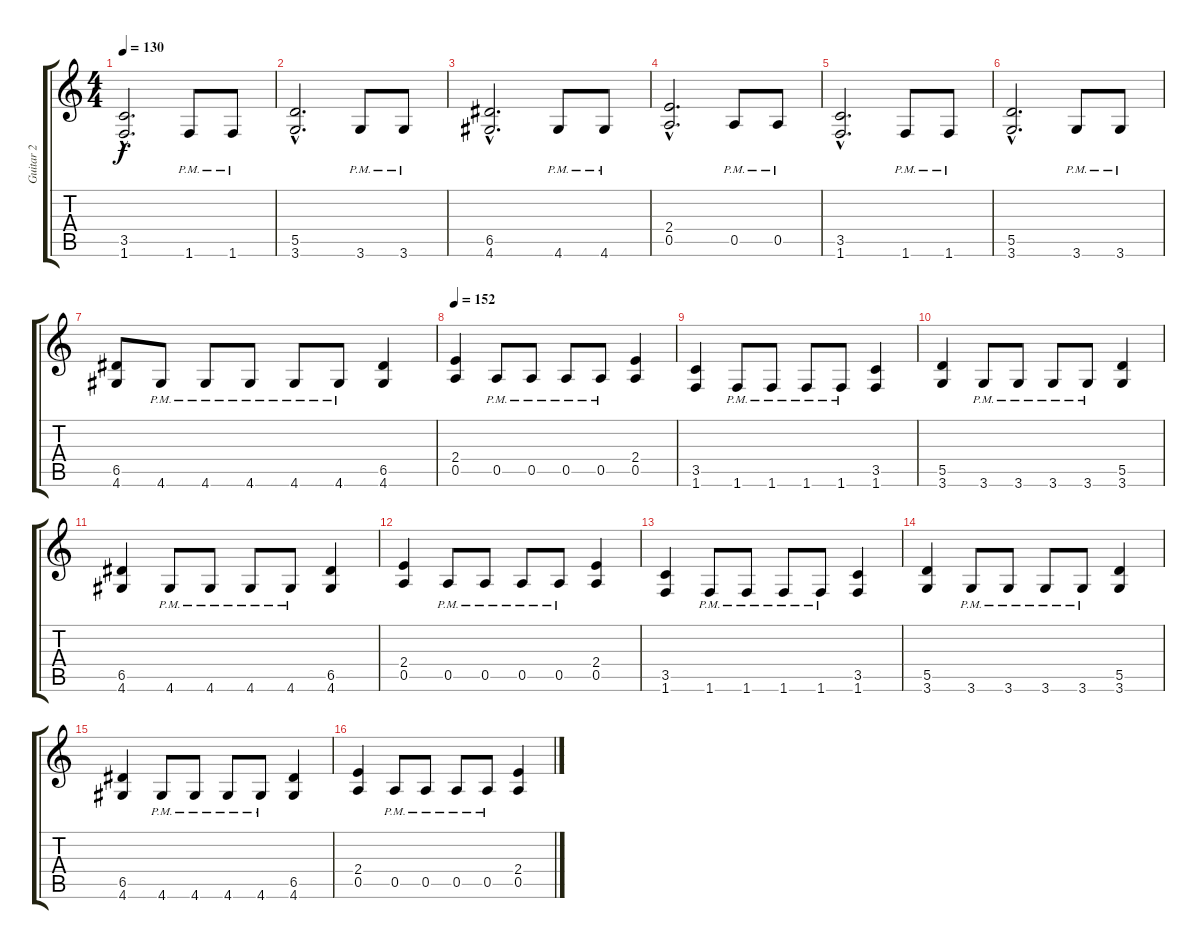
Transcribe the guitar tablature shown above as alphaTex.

\track ("Guitar 2" "Guitar 2") {instrument distortionguitar}
\staff {score tabs}
\tuning (E4 B3 G3 D3 A2 E2) {hide}
\ts (4 4)
\tempo 130
\clef g2
\ks c
(3.5{hac} 1.6{hac}).2{d dy f} 1.6{pm}.8 1.6{pm}.8 |
(5.5{hac} 3.6{hac}).2{d} 3.6{pm}.8 3.6{pm}.8 |
(6.5{hac} 4.6{hac}).2{d} 4.6{pm}.8 4.6{pm}.8 |
(2.4{hac} 0.5{hac}).2{d} 0.5{pm}.8 0.5{pm}.8 |
(3.5{hac} 1.6{hac}).2{d} 1.6{pm}.8 1.6{pm}.8 |
(5.5{hac} 3.6{hac}).2{d} 3.6{pm}.8 3.6{pm}.8 |
(6.5 4.6).8 4.6{pm}.8 4.6{pm}.8 4.6{pm}.8 4.6{pm}.8 4.6{pm}.8 (6.5 4.6).4 |
\section ("" "")
\tempo 152
(2.4 0.5).4 0.5{pm}.8 0.5{pm}.8 0.5{pm}.8 0.5{pm}.8 (2.4 0.5).4 |
(3.5 1.6).4 1.6{pm}.8 1.6{pm}.8 1.6{pm}.8 1.6{pm}.8 (3.5 1.6).4 |
(5.5 3.6).4 3.6{pm}.8 3.6{pm}.8 3.6{pm}.8 3.6{pm}.8 (5.5 3.6).4 |
(6.5 4.6).4 4.6{pm}.8 4.6{pm}.8 4.6{pm}.8 4.6{pm}.8 (6.5 4.6).4 |
(2.4 0.5).4 0.5{pm}.8 0.5{pm}.8 0.5{pm}.8 0.5{pm}.8 (2.4 0.5).4 |
(3.5 1.6).4 1.6{pm}.8 1.6{pm}.8 1.6{pm}.8 1.6{pm}.8 (3.5 1.6).4 |
(5.5 3.6).4 3.6{pm}.8 3.6{pm}.8 3.6{pm}.8 3.6{pm}.8 (5.5 3.6).4 |
(6.5 4.6).4 4.6{pm}.8 4.6{pm}.8 4.6{pm}.8 4.6{pm}.8 (6.5 4.6).4 |
\section ("" "")
(2.4 0.5).4 0.5{pm}.8 0.5{pm}.8 0.5{pm}.8 0.5{pm}.8 (2.4 0.5).4
